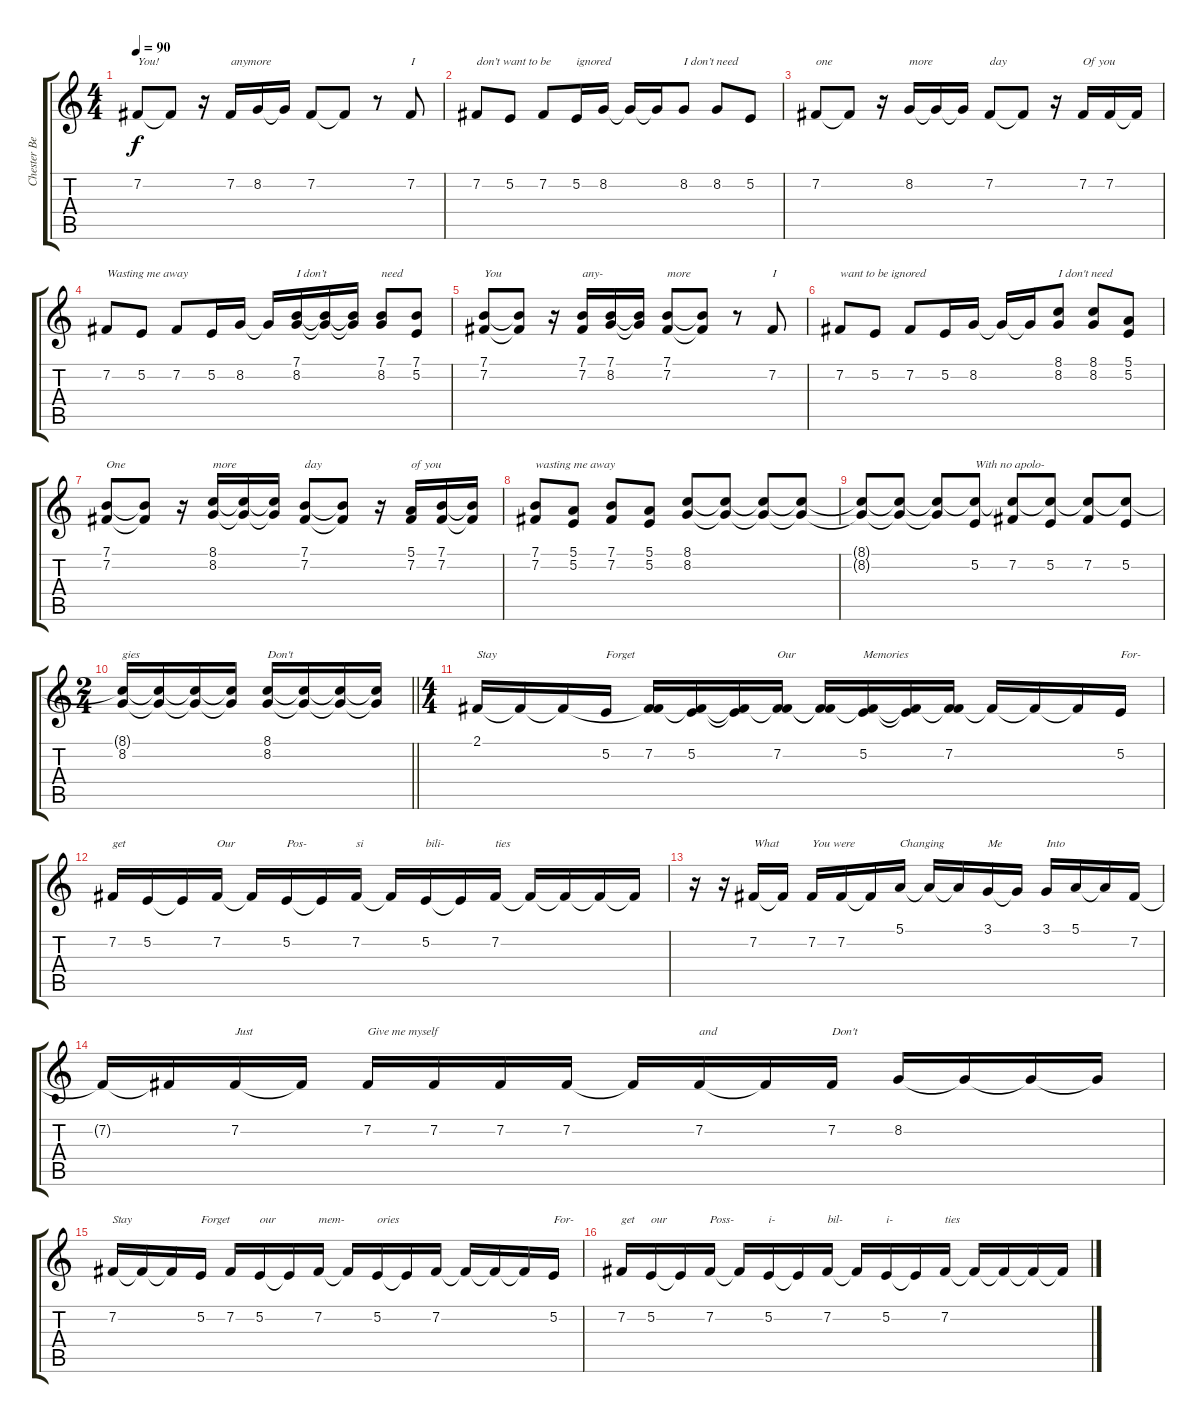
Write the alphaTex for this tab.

\track ("Chester Bennington - Vocals" "Chester Be") {instrument harmonica}
\staff {score tabs}
\tuning (E4 B3 G3 D3 A2 E2) {hide}
\ts (4 4)
\tempo 90
\clef g2
\ks c
7.2.8{txt "You!" dy f} 7.2{t}.8 r.16 7.2.16{txt "anymore"} 8.2.16 8.2{t}.16 7.2.8 7.2{t}.8 r.8 7.2.8{txt "I"} |
7.2.8{txt "don’t want to be "} 5.2.8 7.2.8 5.2.16{txt "ignored"} 8.2.16 8.2{t}.16 8.2{t}.16 8.2.8{txt "I don’t need "} 8.2.8 5.2.8 |
7.2.8{txt "one "} 7.2{t}.8 r.16 8.2.16{txt "more "} 8.2{t}.16 8.2{t}.16 7.2.8{txt "day "} 7.2{t}.8 r.16 7.2.16{txt "Of you"} 7.2.16 7.2{t}.16 |
7.2.8{txt "Wasting me away"} 5.2.8 7.2.8 5.2.16 8.2.16 8.2{t}.16 (7.1 8.2).16{txt "I don’t "} (7.1{t} 8.2{t}).16 (7.1{t} 8.2{t}).16 (7.1 8.2).8{txt "need"} (7.1 5.2).8 |
(7.1 7.2).8{txt "You"} (7.1{t} 7.2{t}).8 r.16 (7.1 7.2).16{txt "any-"} (7.1 8.2).16 (7.1{t} 8.2{t}).16 (7.1 7.2).8{txt "more"} (7.1{t} 7.2{t}).8 r.8 7.2.8{txt "I"} |
7.2.8{txt "want to be ignored"} 5.2.8 7.2.8 5.2.16 8.2.16 8.2{t}.16 8.2{t}.16 (8.1 8.2).8{txt "I don't need"} (8.1 8.2).8 (5.1 5.2).8 |
(7.1 7.2).8{txt "One"} (7.1{t} 7.2{t}).8 r.16 (8.1 8.2).16{txt "more"} (8.1{t} 8.2{t}).16 (8.1{t} 8.2{t}).16 (7.1 7.2).8{txt "day"} (7.1{t} 7.2{t}).8 r.16 (5.1 7.2).16{txt "of you "} (7.1 7.2).16 (7.1{t} 7.2{t}).16 |
(7.1 7.2).8{txt "wasting me away"} (5.1 5.2).8 (7.1 7.2).8 (5.1 5.2).8 (8.1 8.2).8 (8.1{t} 8.2{t}).8 (8.1{t} 8.2{t}).8 (8.1{t} 8.2{t}).8 |
(8.1{t} 8.2{t}).8 (8.1{t} 8.2{t}).8 (8.1{t} 8.2{t}).8 (8.1{t} 5.2).8{txt "With no apolo-"} (8.1{t} 7.2).8 (8.1{t} 5.2).8 (8.1{t} 7.2).8 (8.1{t} 5.2).8 |
\ts (2 4)
\barLineRight lightlight
(8.1{t} 8.2).16{txt "gies"} (8.1{t} 8.2{t}).16 (8.1{t} 8.2{t}).16 (8.1{t} 8.2{t}).16 (8.1 8.2).16{txt "Don't"} (8.1{t} 8.2{t}).16 (8.1{t} 8.2{t}).16 (8.1{t} 8.2{t}).16 |
\ts (4 4)
2.1.16{txt "Stay"} 2.1{t}.16 2.1{t}.16 5.2.16{txt "Forget "} (2.1{t} 7.2).16 (2.1{t} 5.2).16 (2.1{t} 5.2{t}).16 (2.1{t} 7.2).16{txt "Our"} (2.1{t} 7.2{t}).16 (2.1{t} 5.2).16{txt "Memories"} (2.1{t} 5.2{t}).16 (2.1{t} 7.2).16 7.2{t}.16 7.2{t}.16 7.2{t}.16 5.2.16{txt "For-"} |
7.2.16{txt "get"} 5.2.16 5.2{t}.16 7.2.16{txt "Our"} 7.2{t}.16 5.2.16{txt "Pos-"} 5.2{t}.16 7.2.16{txt "si"} 7.2{t}.16 5.2.16{txt "bili-"} 5.2{t}.16 7.2.16{txt "ties"} 7.2{t}.16 7.2{t}.16 7.2{t}.16 7.2{t}.16 |
r.16 r.16 7.2.16{txt "What"} 7.2{t}.16 7.2.16{txt "You were"} 7.2.16 7.2{t}.16 5.1.16{txt "Changing"} 5.1{t}.16 5.1{t}.16 3.1.16{txt "Me"} 3.1{t}.16 3.1.16{txt "Into"} 5.1.16 5.1{t}.16 7.2.16 |
7.2{t}.16 7.2{t}.16 7.2.16{txt "Just"} 7.2{t}.16 7.2.16{txt "Give me myself"} 7.2.16 7.2.16 7.2.16 7.2{t}.16 7.2.16{txt "and"} 7.2{t}.16 7.2.16{txt "Don't "} 8.2.16 8.2{t}.16 8.2{t}.16 8.2{t}.16 |
7.2.16{txt "Stay"} 7.2{t}.16 7.2{t}.16 5.2.16{txt "Forget"} 7.2.16 5.2.16{txt "our"} 5.2{t}.16 7.2.16{txt "mem-"} 7.2{t}.16 5.2.16{txt "ories"} 5.2{t}.16 7.2.16 7.2{t}.16 7.2{t}.16 7.2{t}.16 5.2.16{txt "For-"} |
7.2.16{txt "get"} 5.2.16{txt "our"} 5.2{t}.16 7.2.16{txt "Poss-"} 7.2{t}.16 5.2.16{txt "i-"} 5.2{t}.16 7.2.16{txt "bil-"} 7.2{t}.16 5.2.16{txt "i-"} 5.2{t}.16 7.2.16{txt "ties"} 7.2{t}.16 7.2{t}.16 7.2{t}.16 7.2{t}.16
